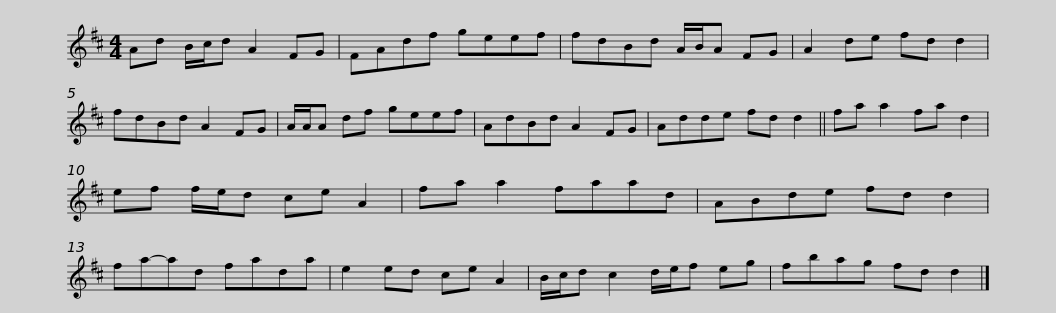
X:1
L:1/8
M:4/4
I:linebreak $
K:D
V:1 treble
V:1
 Ad B/c/d A2 FG | FAdf geef | fdBd A/B/A FG | A2 de fd d2 | fdBd A2 FG |$ %5
 A/A/A df geef | AdBd A2 FG | Adde fd d2 || fa a2 fa d2 | ef f/e/d ce A2 | %10
 fa a2 faad |$ ABde fd d2 | fa-ad fada | e2 ed ce A2 | B/c/d c2 d/e/f eg | %15
 fbag fd d2 |] %16
